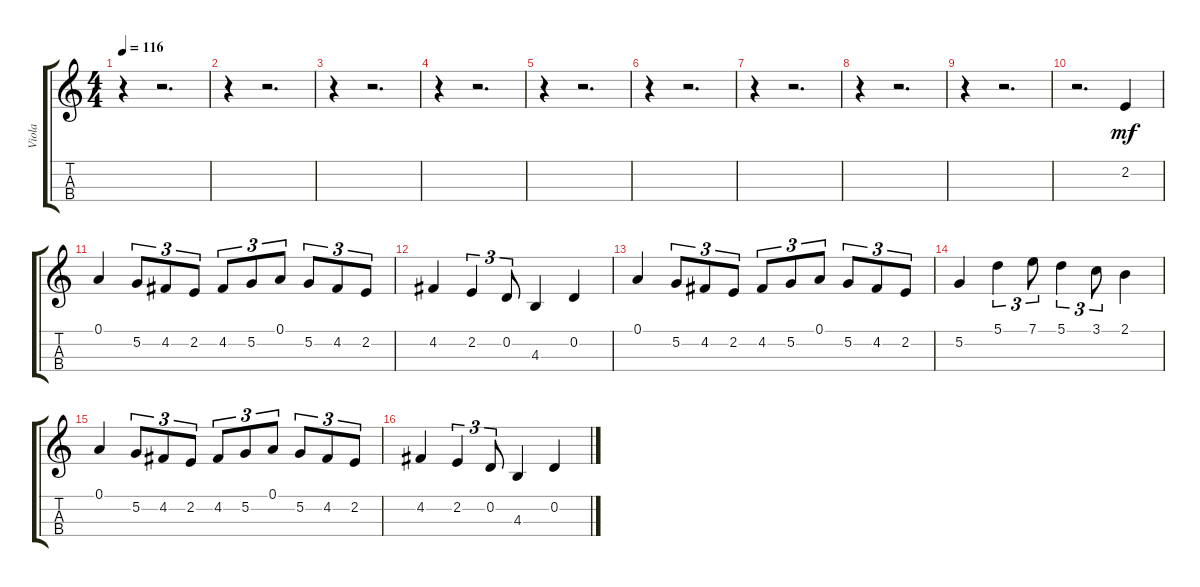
\track ("Viola" "Viola") {mute instrument viola}
\staff {score tabs}
\tuning (A4 D4 G3 C3) {hide}
\ts (4 4)
\tempo 116
\clef g2
\ks c
r.4{dy mf instrument viola} r.2{d} |
r.4 r.2{d} |
r.4 r.2{d} |
r.4 r.2{d} |
r.4 r.2{d} |
r.4 r.2{d} |
r.4 r.2{d} |
r.4 r.2{d} |
r.4 r.2{d} |
r.2{d} 2.2.4 |
0.1.4 5.2.8{tu (3 2)} 4.2.8{tu (3 2)} 2.2.8{tu (3 2)} 4.2.8{tu (3 2)} 5.2.8{tu (3 2)} 0.1.8{tu (3 2)} 5.2.8{tu (3 2)} 4.2.8{tu (3 2)} 2.2.8{tu (3 2)} |
4.2.4 2.2.4{tu (3 2)} 0.2.8{tu (3 2)} 4.3.4 0.2.4 |
0.1.4 5.2.8{tu (3 2)} 4.2.8{tu (3 2)} 2.2.8{tu (3 2)} 4.2.8{tu (3 2)} 5.2.8{tu (3 2)} 0.1.8{tu (3 2)} 5.2.8{tu (3 2)} 4.2.8{tu (3 2)} 2.2.8{tu (3 2)} |
5.2.4 5.1.4{tu (3 2)} 7.1.8{tu (3 2)} 5.1.4{tu (3 2)} 3.1.8{tu (3 2)} 2.1.4 |
0.1.4 5.2.8{tu (3 2)} 4.2.8{tu (3 2)} 2.2.8{tu (3 2)} 4.2.8{tu (3 2)} 5.2.8{tu (3 2)} 0.1.8{tu (3 2)} 5.2.8{tu (3 2)} 4.2.8{tu (3 2)} 2.2.8{tu (3 2)} |
4.2.4 2.2.4{tu (3 2)} 0.2.8{tu (3 2)} 4.3.4 0.2.4
